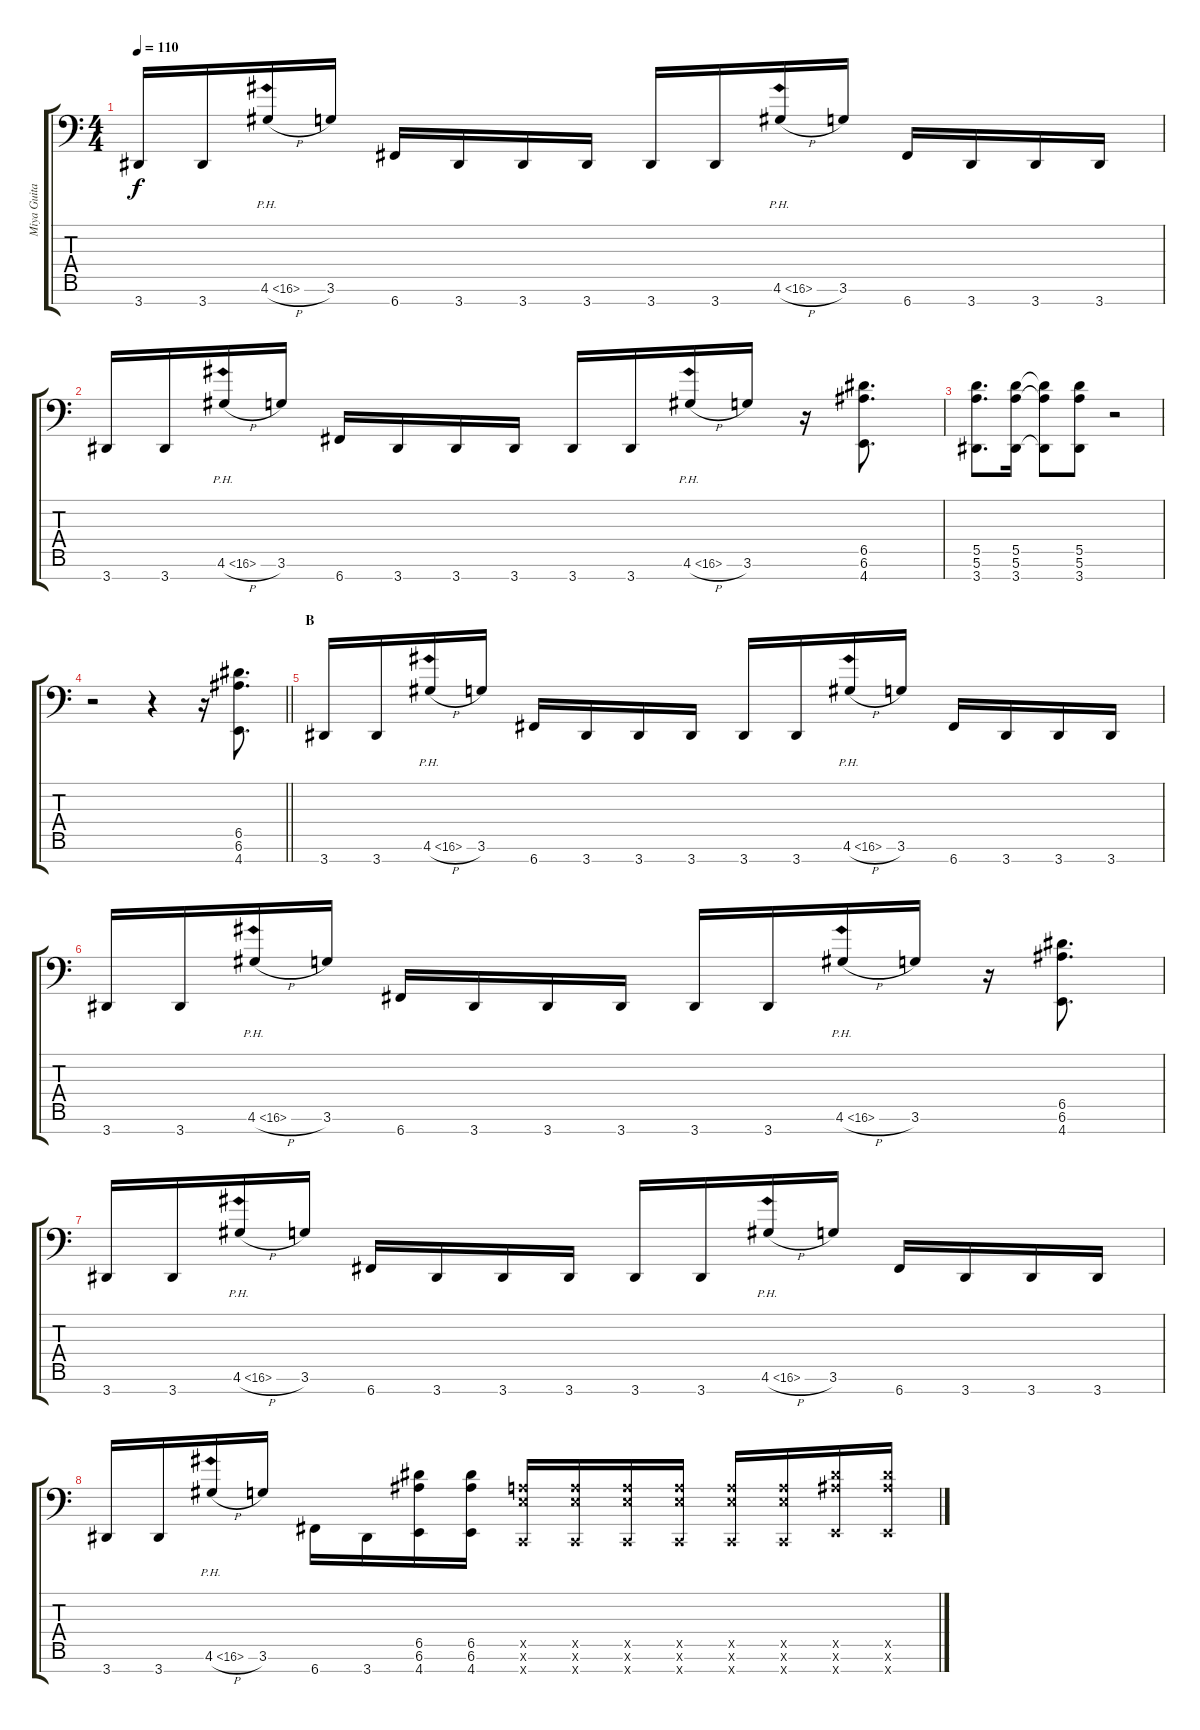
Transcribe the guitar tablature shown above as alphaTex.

\track ("Miya Guitar II" "Miya Guita") {instrument distortionguitar}
\staff {score tabs}
\tuning (E4 B3 G3 D3 A2 E2 C-1) {hide}
\ts (4 4)
\tempo 110
\clef f4
\ks c
3.7.16{dy f} 3.7.16 4.6{ph 12 h}.16 3.6.16 6.7.16 3.7.16 3.7.16 3.7.16 3.7.16 3.7.16 4.6{ph 12 h}.16 3.6.16 6.7.16 3.7.16 3.7.16 3.7.16 |
3.7.16 3.7.16 4.6{ph 12 h}.16 3.6.16 6.7.16 3.7.16 3.7.16 3.7.16 3.7.16 3.7.16 4.6{ph 12 h}.16 3.6.16 r.16 (6.5 6.6 4.7).8{d} |
(5.5 5.6 3.7).8{d} (5.5 5.6 3.7).16 (5.5{t} 5.6{t} 3.7{t}).8 (5.5 5.6 3.7).8 r.2 |
\barLineRight lightlight
r.2 r.4 r.16 (6.5 6.6 4.7).8{d} |
\section ("" "B")
3.7.16 3.7.16 4.6{ph 12 h}.16 3.6.16 6.7.16 3.7.16 3.7.16 3.7.16 3.7.16 3.7.16 4.6{ph 12 h}.16 3.6.16 6.7.16 3.7.16 3.7.16 3.7.16 |
3.7.16 3.7.16 4.6{ph 12 h}.16 3.6.16 6.7.16 3.7.16 3.7.16 3.7.16 3.7.16 3.7.16 4.6{ph 12 h}.16 3.6.16 r.16 (6.5 6.6 4.7).8{d} |
3.7.16 3.7.16 4.6{ph 12 h}.16 3.6.16 6.7.16 3.7.16 3.7.16 3.7.16 3.7.16 3.7.16 4.6{ph 12 h}.16 3.6.16 6.7.16 3.7.16 3.7.16 3.7.16 |
3.7.16 3.7.16 4.6{ph 12 h}.16 3.6.16 6.7.16 3.7.16 (6.5 6.6 4.7).16 (6.5 6.6 4.7).16 (0.5{x} 0.6{x} 0.7{x}).16 (0.5{x} 0.6{x} 0.7{x}).16 (0.5{x} 0.6{x} 0.7{x}).16 (0.5{x} 0.6{x} 0.7{x}).16 (0.5{x} 0.6{x} 0.7{x}).16 (0.5{x} 0.6{x} 0.7{x}).16 (6.5{x} 6.6{x} 4.7{x}).16 (6.5{x} 6.6{x} 4.7{x}).16
